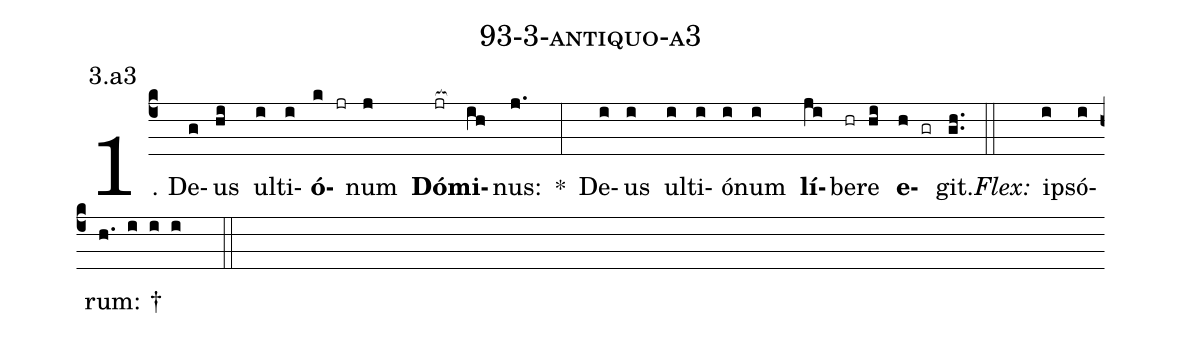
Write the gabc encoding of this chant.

name: 93-3-antiquo-a3;
annotation: 3.a3;
%%
(c4)1. De(g)us(hi) ul(i)ti(i)<b>ó</b>(k jr)num(j) <b>Dó</b>(jr[ocb:1{])<b>mi</b>(ih[ocb:0}])nus:(j.) *(:) De(i)us(i) ul(i)ti(i)ó(i)num(i) <b>lí</b>(ji)be(hr)re(hi) <b>e</b>(h gr)git.(gh..) (::)
<i>Flex:</i>()  ip(i)só(i)rum: †(h. i i i  ::)
